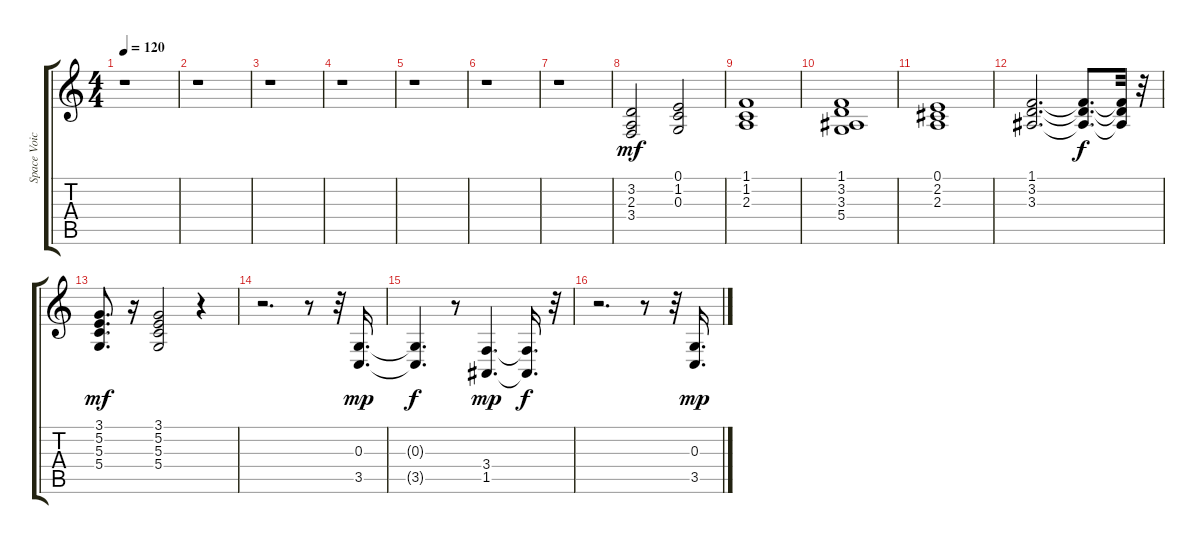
\track ("Space Voice" "Space Voic") {instrument pad4choir}
\staff {score tabs}
\tuning (E4 B3 G3 D3 A2 E2) {hide}
\ts (4 4)
\tempo 120
\clef g2
\ks c
r.1{dy mf} |
r.1 |
r.1 |
r.1 |
r.1 |
r.1 |
r.1 |
(3.2 2.3 3.4).2 (0.1 1.2 0.3).2 |
(1.1 1.2 2.3).1 |
(1.1 3.2 3.3 5.4).1 |
(0.1 2.2 2.3).1 |
(1.1 3.2 3.3).2{d} (1.1{t} 3.2{t} 3.3{t}).8{d dy f} (1.1{t} 3.2{t} 3.3{t}).32 r.32 |
(3.1 5.2 5.3 5.4).8{d dy mf} r.16 (3.1 5.2 5.3 5.4).2 r.4 |
r.2{d} r.8 r.32 (0.3 3.5).16{d dy mp} |
(0.3{t} 3.5{t}).4{d dy f} r.8 (3.4 1.5).4{d dy mp} (3.4{t} 1.5{t}).16{d dy f} r.32 |
r.2{d} r.8 r.32 (0.3 3.5).16{d dy mp}
